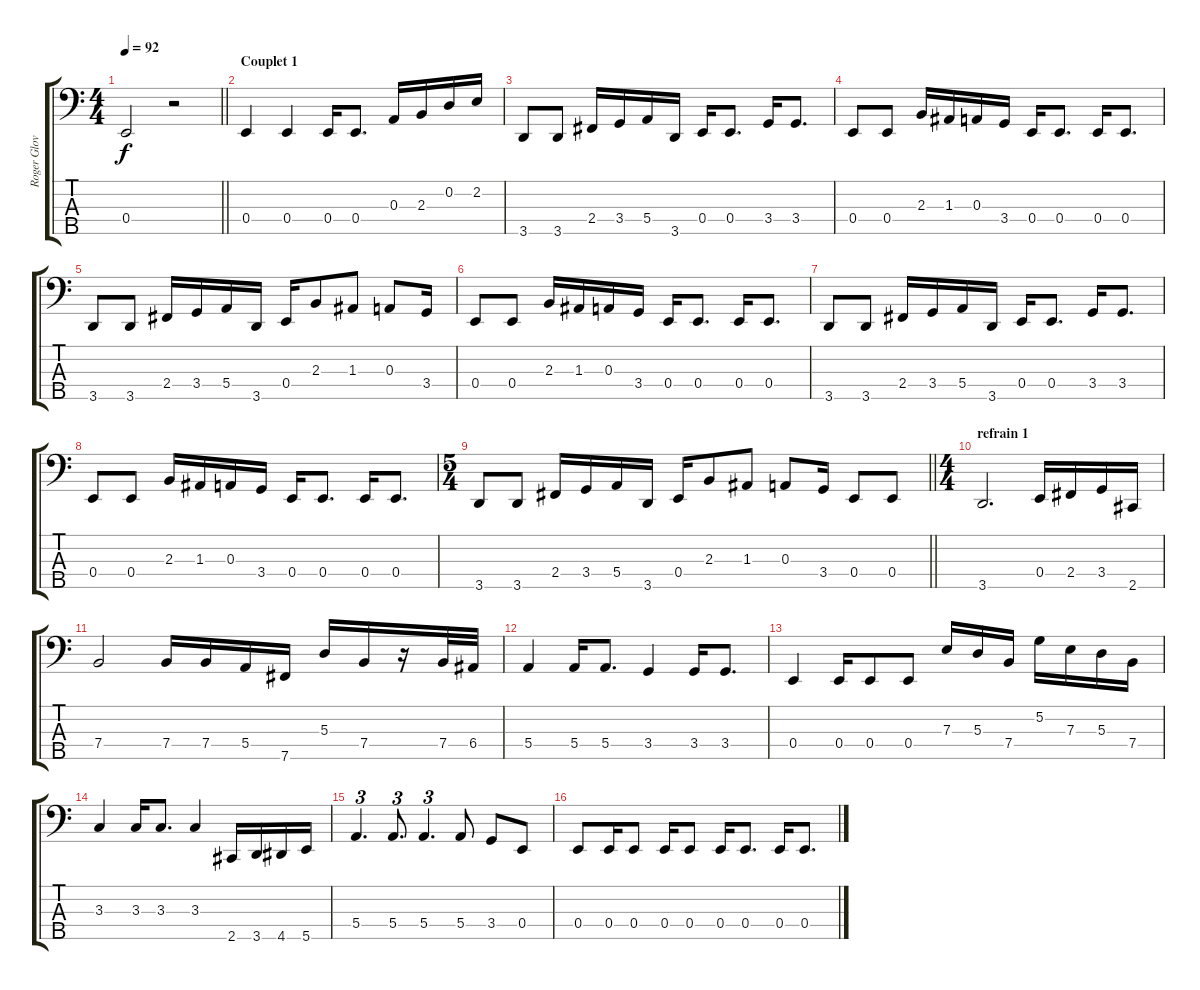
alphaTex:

\track ("Roger Glover" "Roger Glov") {instrument electricbasspick}
\staff {score tabs}
\tuning (G2 D2 A1 E1 B0) {hide}
\ts (4 4)
\tempo 92
\clef f4
\barLineRight lightlight
\ks c
0.4.2{dy f instrument electricbasspick} r.2 |
\section ("" "Couplet 1")
0.4.4 0.4.4 0.4.16 0.4.8{d} 0.3.16 2.3.16 0.2.16 2.2.16 |
3.5.8 3.5.8 2.4.16 3.4.16 5.4.16 3.5.16 0.4.16 0.4.8{d} 3.4.16 3.4.8{d} |
0.4.8 0.4.8 2.3.16 1.3.16 0.3.16 3.4.16 0.4.16 0.4.8{d} 0.4.16 0.4.8{d} |
3.5.8 3.5.8 2.4.16 3.4.16 5.4.16 3.5.16 0.4.16 2.3.8 1.3.8 0.3.8 3.4.16 |
0.4.8 0.4.8 2.3.16 1.3.16 0.3.16 3.4.16 0.4.16 0.4.8{d} 0.4.16 0.4.8{d} |
3.5.8 3.5.8 2.4.16 3.4.16 5.4.16 3.5.16 0.4.16 0.4.8{d} 3.4.16 3.4.8{d} |
0.4.8 0.4.8 2.3.16 1.3.16 0.3.16 3.4.16 0.4.16 0.4.8{d} 0.4.16 0.4.8{d} |
\ts (5 4)
\barLineRight lightlight
3.5.8 3.5.8 2.4.16 3.4.16 5.4.16 3.5.16 0.4.16 2.3.8 1.3.8 0.3.8 3.4.16 0.4.8 0.4.8 |
\ts (4 4)
\section ("" "refrain 1")
3.5.2{d} 0.4.16 2.4.16 3.4.16 2.5.16 |
7.4.2 7.4.16 7.4.16 5.4.16 7.5.16 5.3.16 7.4.16 r.16 7.4.32 6.4.32 |
5.4.4 5.4.16 5.4.8{d} 3.4.4 3.4.16 3.4.8{d} |
0.4.4 0.4.16 0.4.8 0.4.8 7.3.16 5.3.16 7.4.16 5.2.16 7.3.16 5.3.16 7.4.16 |
3.3.4 3.3.16 3.3.8{d} 3.3.4 2.5.16 3.5.16 4.5.16 5.5.16 |
5.4.4{d tu (3 2)} 5.4.8{d tu (3 2)} 5.4.4{d tu (3 2)} 5.4.8 3.4.8 0.4.8 |
0.4.8 0.4.16 0.4.8 0.4.16 0.4.8 0.4.16 0.4.8{d} 0.4.16 0.4.8{d}
